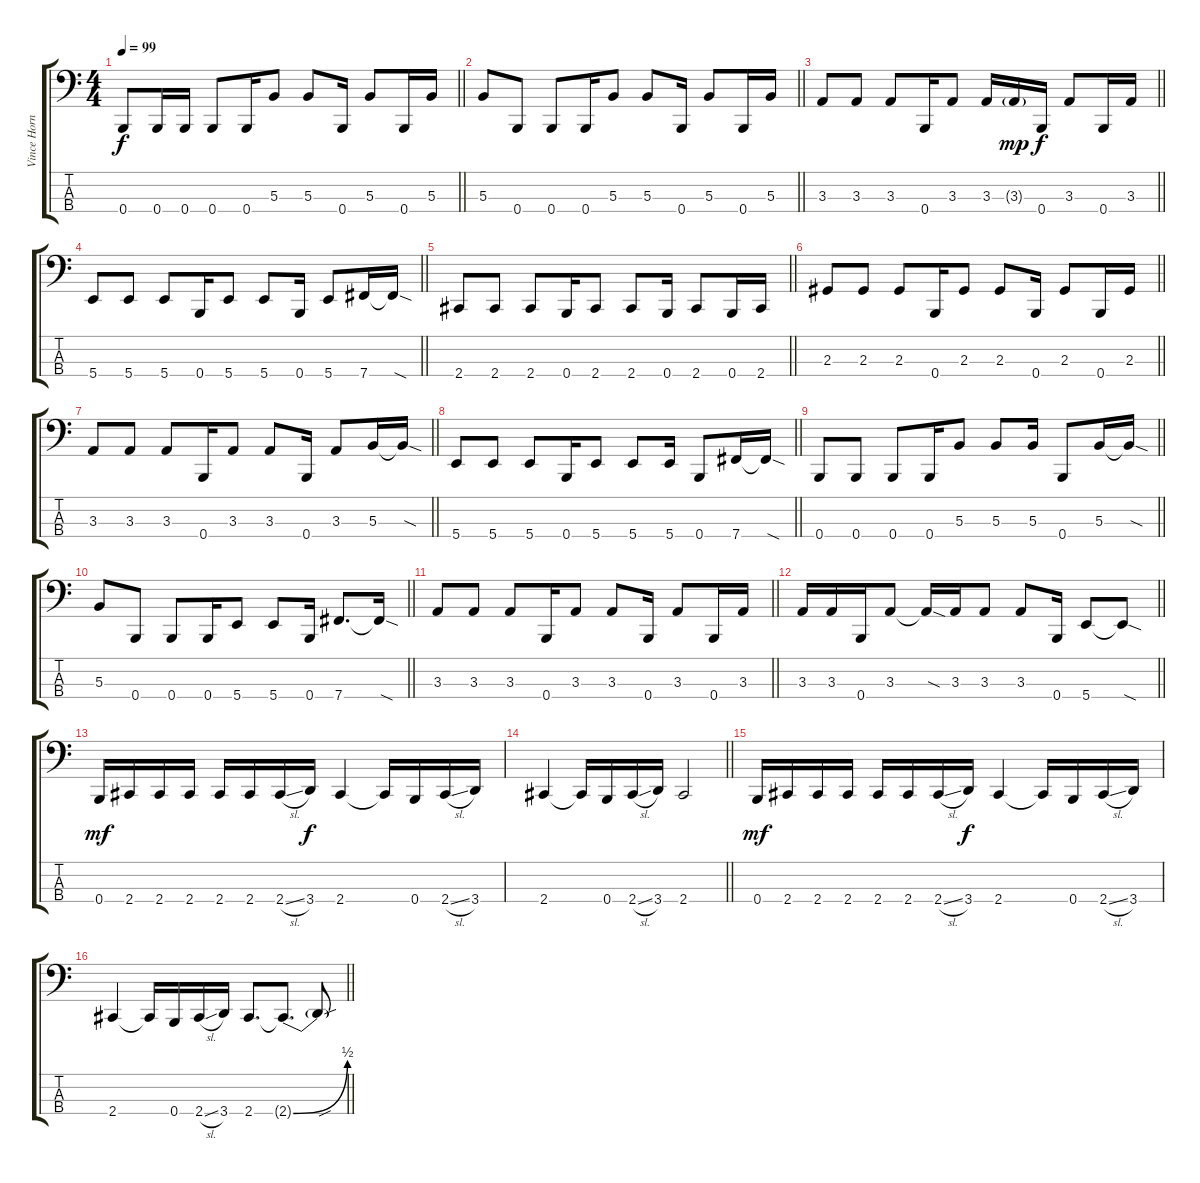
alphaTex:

\track ("Vince Hornsby" "Vince Horn") {instrument electricbasspick}
\staff {score tabs}
\tuning (E2 B1 Gb1 B0) {hide}
\ts (4 4)
\tempo 99
\clef f4
\barLineRight lightlight
\ks c
0.4.8{dy f} 0.4.16 0.4.16 0.4.8 0.4.16 5.3.8 5.3.8 0.4.16 5.3.8 0.4.16 5.3.16 |
\barLineRight lightlight
5.3.8 0.4.8 0.4.8 0.4.16 5.3.8 5.3.8 0.4.16 5.3.8 0.4.16 5.3.16 |
\barLineRight lightlight
3.3.8 3.3.8 3.3.8 0.4.16 3.3.8 3.3.16 3.3{g}.16{dy mp} 0.4.16{dy f} 3.3.8 0.4.16 3.3.16 |
\barLineRight lightlight
5.4.8 5.4.8 5.4.8 0.4.16 5.4.8 5.4.8 0.4.16 5.4.8 7.4.16 7.4{sod t}.16 |
\barLineRight lightlight
2.4.8 2.4.8 2.4.8 0.4.16 2.4.8 2.4.8 0.4.16 2.4.8 0.4.16 2.4.16 |
\barLineRight lightlight
2.3.8 2.3.8 2.3.8 0.4.16 2.3.8 2.3.8 0.4.16 2.3.8 0.4.16 2.3.16 |
\barLineRight lightlight
3.3.8 3.3.8 3.3.8 0.4.16 3.3.8 3.3.8 0.4.16 3.3.8 5.3.16 5.3{sod t}.16 |
\barLineRight lightlight
5.4.8 5.4.8 5.4.8 0.4.16 5.4.8 5.4.8 5.4.16 0.4.8 7.4.16 7.4{sod t}.16 |
\barLineRight lightlight
0.4.8 0.4.8 0.4.8 0.4.16 5.3.8 5.3.8 5.3.16 0.4.8 5.3.16 5.3{sod t}.16 |
\barLineRight lightlight
5.3.8 0.4.8 0.4.8 0.4.16 5.4.8 5.4.8 0.4.16 7.4.8{d} 7.4{sod t}.16 |
\barLineRight lightlight
3.3.8 3.3.8 3.3.8 0.4.16 3.3.8 3.3.8 0.4.16 3.3.8 0.4.16 3.3.16 |
\barLineRight lightlight
3.3.16 3.3.16 0.4.16 3.3.8 3.3{sod t}.16 3.3.16 3.3.8 3.3.8 0.4.16 5.4.8 5.4{sod t}.8 |
0.4.16{dy mf} 2.4.16 2.4.16 2.4.16 2.4.16 2.4.16 2.4{sl}.16 3.4.16{dy f} 2.4.4 2.4{t}.16 0.4.16 2.4{sl}.16 3.4.16 |
\barLineRight lightlight
2.4.4 2.4{t}.16 0.4.16 2.4{sl}.16 3.4.16 2.4.2 |
0.4.16{dy mf} 2.4.16 2.4.16 2.4.16 2.4.16 2.4.16 2.4{sl}.16 3.4.16{dy f} 2.4.4 2.4{t}.16 0.4.16 2.4{sl}.16 3.4.16 |
\barLineRight lightlight
2.4.4 2.4{t}.16 0.4.16 2.4{sl}.16 3.4.16 2.4.8{d} 2.4{be (bend 0 0 60 2) t}.8{d} 2.4{sou t}.8
